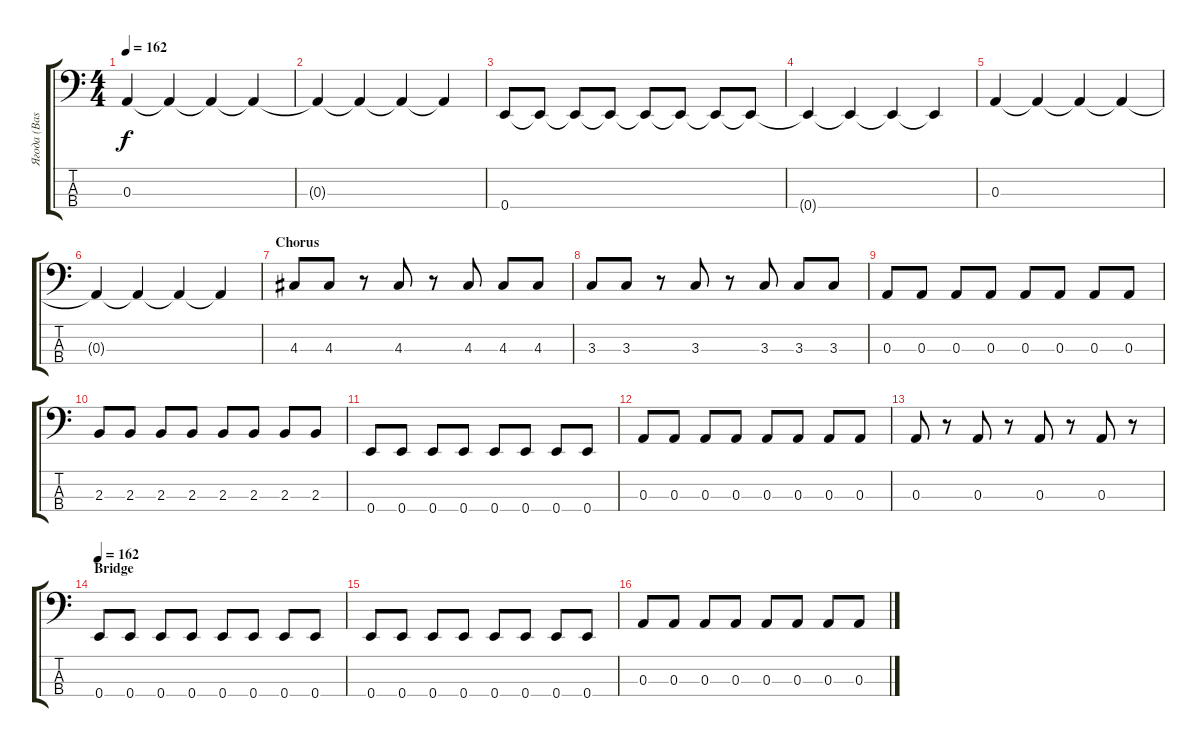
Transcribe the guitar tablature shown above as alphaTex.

\track ("Ягода (Bass)" "Ягода (Bas") {instrument electricbassfinger}
\staff {score tabs}
\tuning (G2 D2 A1 E1) {hide}
\ts (4 4)
\tempo 162
\clef f4
\ks c
0.3.4{dy f} 0.3{t}.4 0.3{t}.4 0.3{t}.4 |
0.3{t}.4 0.3{t}.4 0.3{t}.4 0.3{t}.4 |
0.4.8 0.4{t}.8 0.4{t}.8 0.4{t}.8 0.4{t}.8 0.4{t}.8 0.4{t}.8 0.4{t}.8 |
0.4{t}.4 0.4{t}.4 0.4{t}.4 0.4{t}.4 |
0.3.4 0.3{t}.4 0.3{t}.4 0.3{t}.4 |
0.3{t}.4 0.3{t}.4 0.3{t}.4 0.3{t}.4 |
\section ("" "Chorus")
4.3.8 4.3.8 r.8 4.3.8 r.8 4.3.8 4.3.8 4.3.8 |
3.3.8 3.3.8 r.8 3.3.8 r.8 3.3.8 3.3.8 3.3.8 |
0.3.8 0.3.8 0.3.8 0.3.8 0.3.8 0.3.8 0.3.8 0.3.8 |
2.3.8 2.3.8 2.3.8 2.3.8 2.3.8 2.3.8 2.3.8 2.3.8 |
0.4.8 0.4.8 0.4.8 0.4.8 0.4.8 0.4.8 0.4.8 0.4.8 |
0.3.8 0.3.8 0.3.8 0.3.8 0.3.8 0.3.8 0.3.8 0.3.8 |
0.3.8 r.8 0.3.8 r.8 0.3.8 r.8 0.3.8 r.8 |
\section ("" "Bridge")
\tempo 162
0.4.8 0.4.8 0.4.8 0.4.8 0.4.8 0.4.8 0.4.8 0.4.8 |
0.4.8 0.4.8 0.4.8 0.4.8 0.4.8 0.4.8 0.4.8 0.4.8 |
0.3.8 0.3.8 0.3.8 0.3.8 0.3.8 0.3.8 0.3.8 0.3.8
